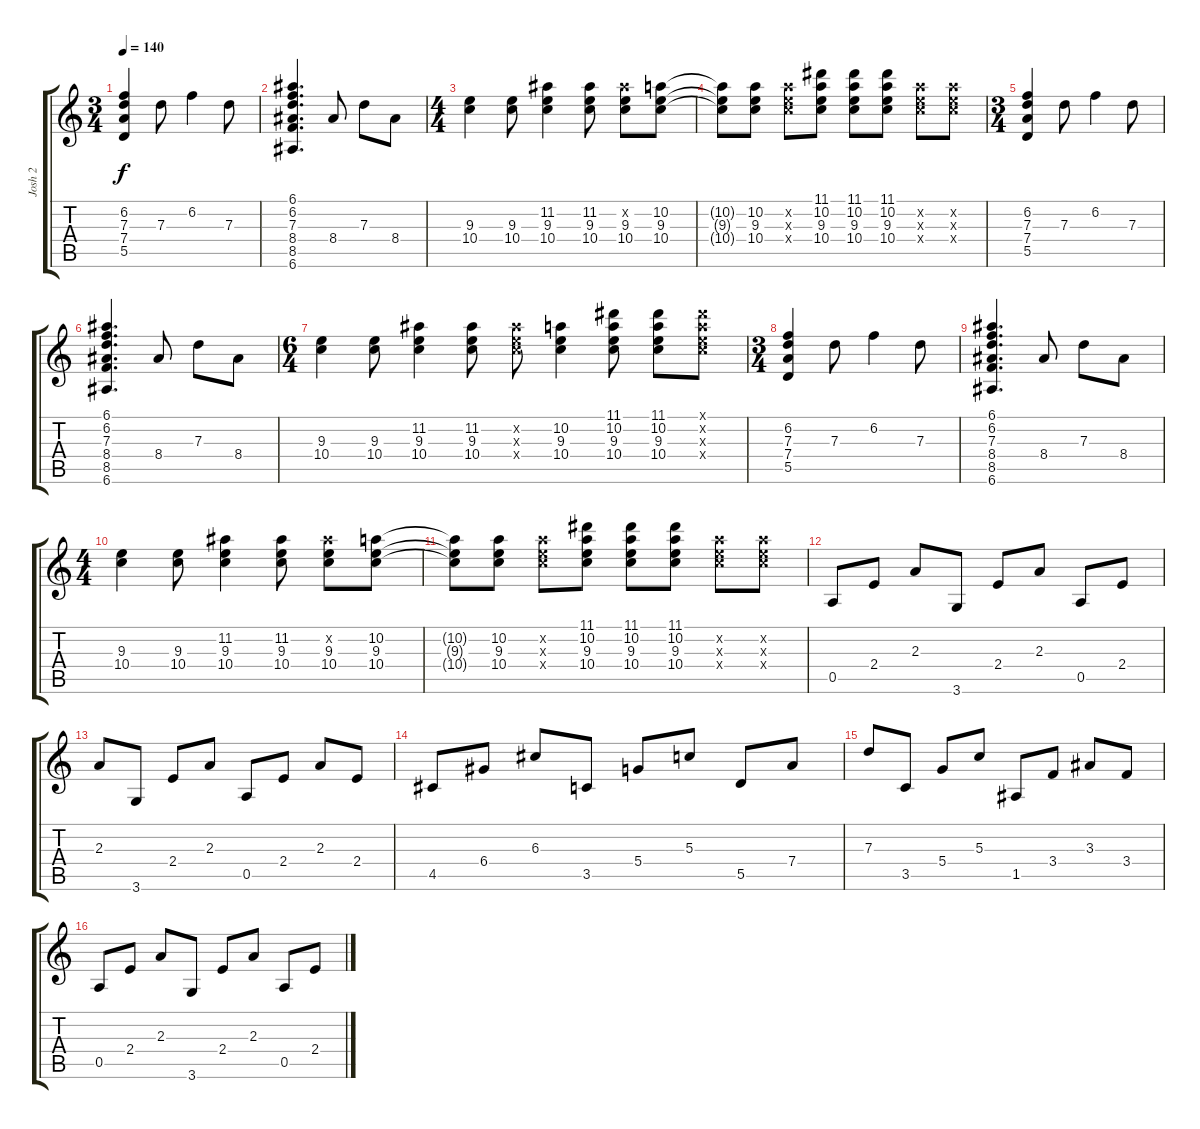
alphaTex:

\track ("Josh 2" "Josh 2") {instrument electricguitarclean}
\staff {score tabs}
\tuning (E4 B3 G3 D3 A2 E2) {hide}
\ts (3 4)
\tempo 140
\clef g2
\ks c
(6.2 7.3 7.4 5.5).4{dy f} 7.3.8 6.2.4 7.3.8 |
(6.1 6.2 7.3 8.4 8.5 6.6).4{d} 8.4.8 7.3.8 8.4.8 |
\ts (4 4)
(9.3 10.4).4 (9.3 10.4).8 (11.2 9.3 10.4).4 (11.2 9.3 10.4).8 (11.2{x} 9.3 10.4).8 (10.2 9.3 10.4).8 |
(10.2{t} 9.3{t} 10.4{t}).8 (10.2 9.3 10.4).8 (10.2{x} 9.3{x} 10.4{x}).8 (11.1 10.2 9.3 10.4).8 (11.1 10.2 9.3 10.4).8 (11.1 10.2 9.3 10.4).8 (10.2{x} 9.3{x} 10.4{x}).8 (10.2{x} 9.3{x} 10.4{x}).8 |
\ts (3 4)
(6.2 7.3 7.4 5.5).4 7.3.8 6.2.4 7.3.8 |
(6.1 6.2 7.3 8.4 8.5 6.6).4{d} 8.4.8 7.3.8 8.4.8 |
\ts (6 4)
(9.3 10.4).4 (9.3 10.4).8 (11.2 9.3 10.4).4 (11.2 9.3 10.4).8 (11.2{x} 9.3{x} 10.4{x}).8 (10.2 9.3 10.4).4 (11.1 10.2 9.3 10.4).8 (11.1 10.2 9.3 10.4).8 (11.1{x} 10.2{x} 9.3{x} 10.4{x}).8 |
\ts (3 4)
(6.2 7.3 7.4 5.5).4 7.3.8 6.2.4 7.3.8 |
(6.1 6.2 7.3 8.4 8.5 6.6).4{d} 8.4.8 7.3.8 8.4.8 |
\ts (4 4)
(9.3 10.4).4 (9.3 10.4).8 (11.2 9.3 10.4).4 (11.2 9.3 10.4).8 (11.2{x} 9.3 10.4).8 (10.2 9.3 10.4).8 |
(10.2{t} 9.3{t} 10.4{t}).8 (10.2 9.3 10.4).8 (10.2{x} 9.3{x} 10.4{x}).8 (11.1 10.2 9.3 10.4).8 (11.1 10.2 9.3 10.4).8 (11.1 10.2 9.3 10.4).8 (10.2{x} 9.3{x} 10.4{x}).8 (10.2{x} 9.3{x} 10.4{x}).8 |
0.5.8 2.4.8 2.3.8 3.6.8 2.4.8 2.3.8 0.5.8 2.4.8 |
2.3.8 3.6.8 2.4.8 2.3.8 0.5.8 2.4.8 2.3.8 2.4.8 |
4.5.8 6.4.8 6.3.8 3.5.8 5.4.8 5.3.8 5.5.8 7.4.8 |
7.3.8 3.5.8 5.4.8 5.3.8 1.5.8 3.4.8 3.3.8 3.4.8 |
0.5.8 2.4.8 2.3.8 3.6.8 2.4.8 2.3.8 0.5.8 2.4.8
